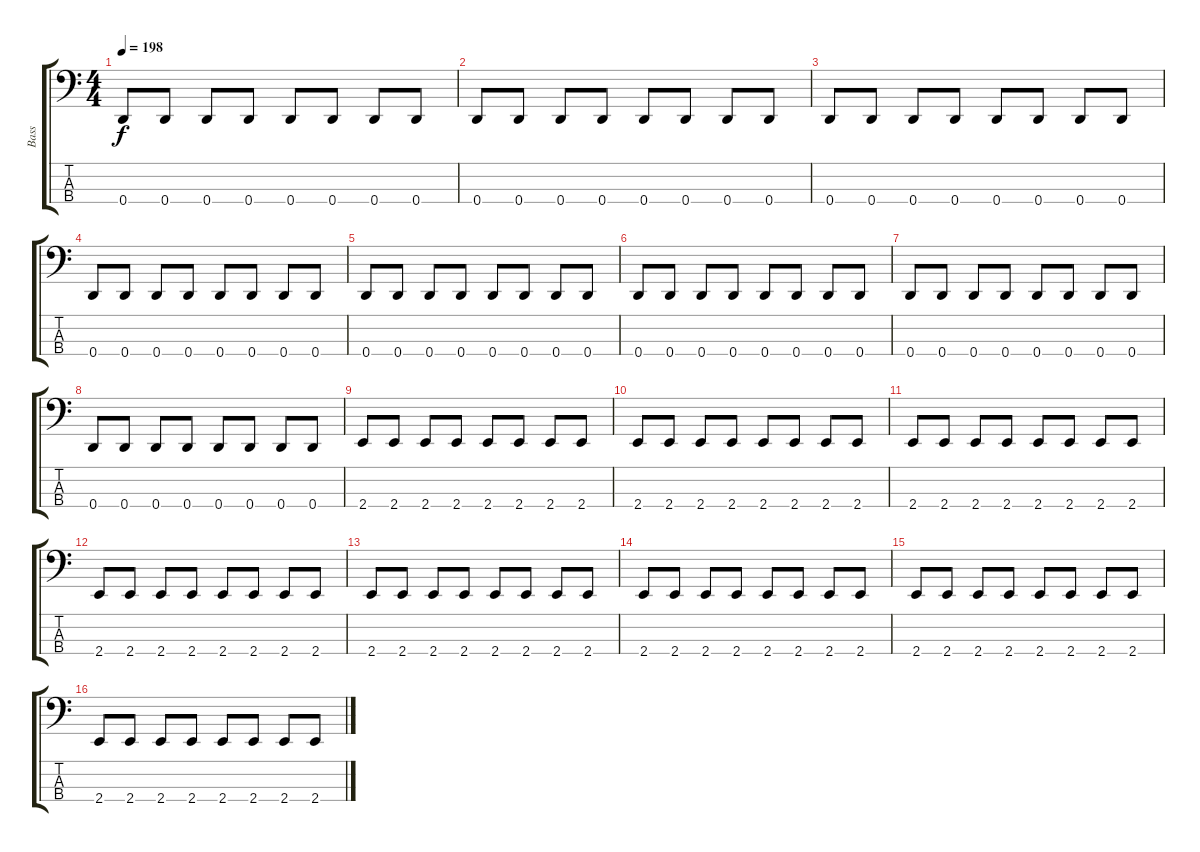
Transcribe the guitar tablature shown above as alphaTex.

\track ("Bass" "Bass") {instrument electricbassfinger}
\staff {score tabs}
\tuning (F2 C2 G1 D1) {hide}
\ts (4 4)
\tempo 198
\clef f4
\ks c
0.4.8{dy f} 0.4.8 0.4.8 0.4.8 0.4.8 0.4.8 0.4.8 0.4.8 |
0.4.8 0.4.8 0.4.8 0.4.8 0.4.8 0.4.8 0.4.8 0.4.8 |
0.4.8 0.4.8 0.4.8 0.4.8 0.4.8 0.4.8 0.4.8 0.4.8 |
0.4.8 0.4.8 0.4.8 0.4.8 0.4.8 0.4.8 0.4.8 0.4.8 |
0.4.8 0.4.8 0.4.8 0.4.8 0.4.8 0.4.8 0.4.8 0.4.8 |
0.4.8 0.4.8 0.4.8 0.4.8 0.4.8 0.4.8 0.4.8 0.4.8 |
0.4.8 0.4.8 0.4.8 0.4.8 0.4.8 0.4.8 0.4.8 0.4.8 |
0.4.8 0.4.8 0.4.8 0.4.8 0.4.8 0.4.8 0.4.8 0.4.8 |
2.4.8 2.4.8 2.4.8 2.4.8 2.4.8 2.4.8 2.4.8 2.4.8 |
2.4.8 2.4.8 2.4.8 2.4.8 2.4.8 2.4.8 2.4.8 2.4.8 |
2.4.8 2.4.8 2.4.8 2.4.8 2.4.8 2.4.8 2.4.8 2.4.8 |
2.4.8 2.4.8 2.4.8 2.4.8 2.4.8 2.4.8 2.4.8 2.4.8 |
2.4.8 2.4.8 2.4.8 2.4.8 2.4.8 2.4.8 2.4.8 2.4.8 |
2.4.8 2.4.8 2.4.8 2.4.8 2.4.8 2.4.8 2.4.8 2.4.8 |
2.4.8 2.4.8 2.4.8 2.4.8 2.4.8 2.4.8 2.4.8 2.4.8 |
2.4.8 2.4.8 2.4.8 2.4.8 2.4.8 2.4.8 2.4.8 2.4.8
